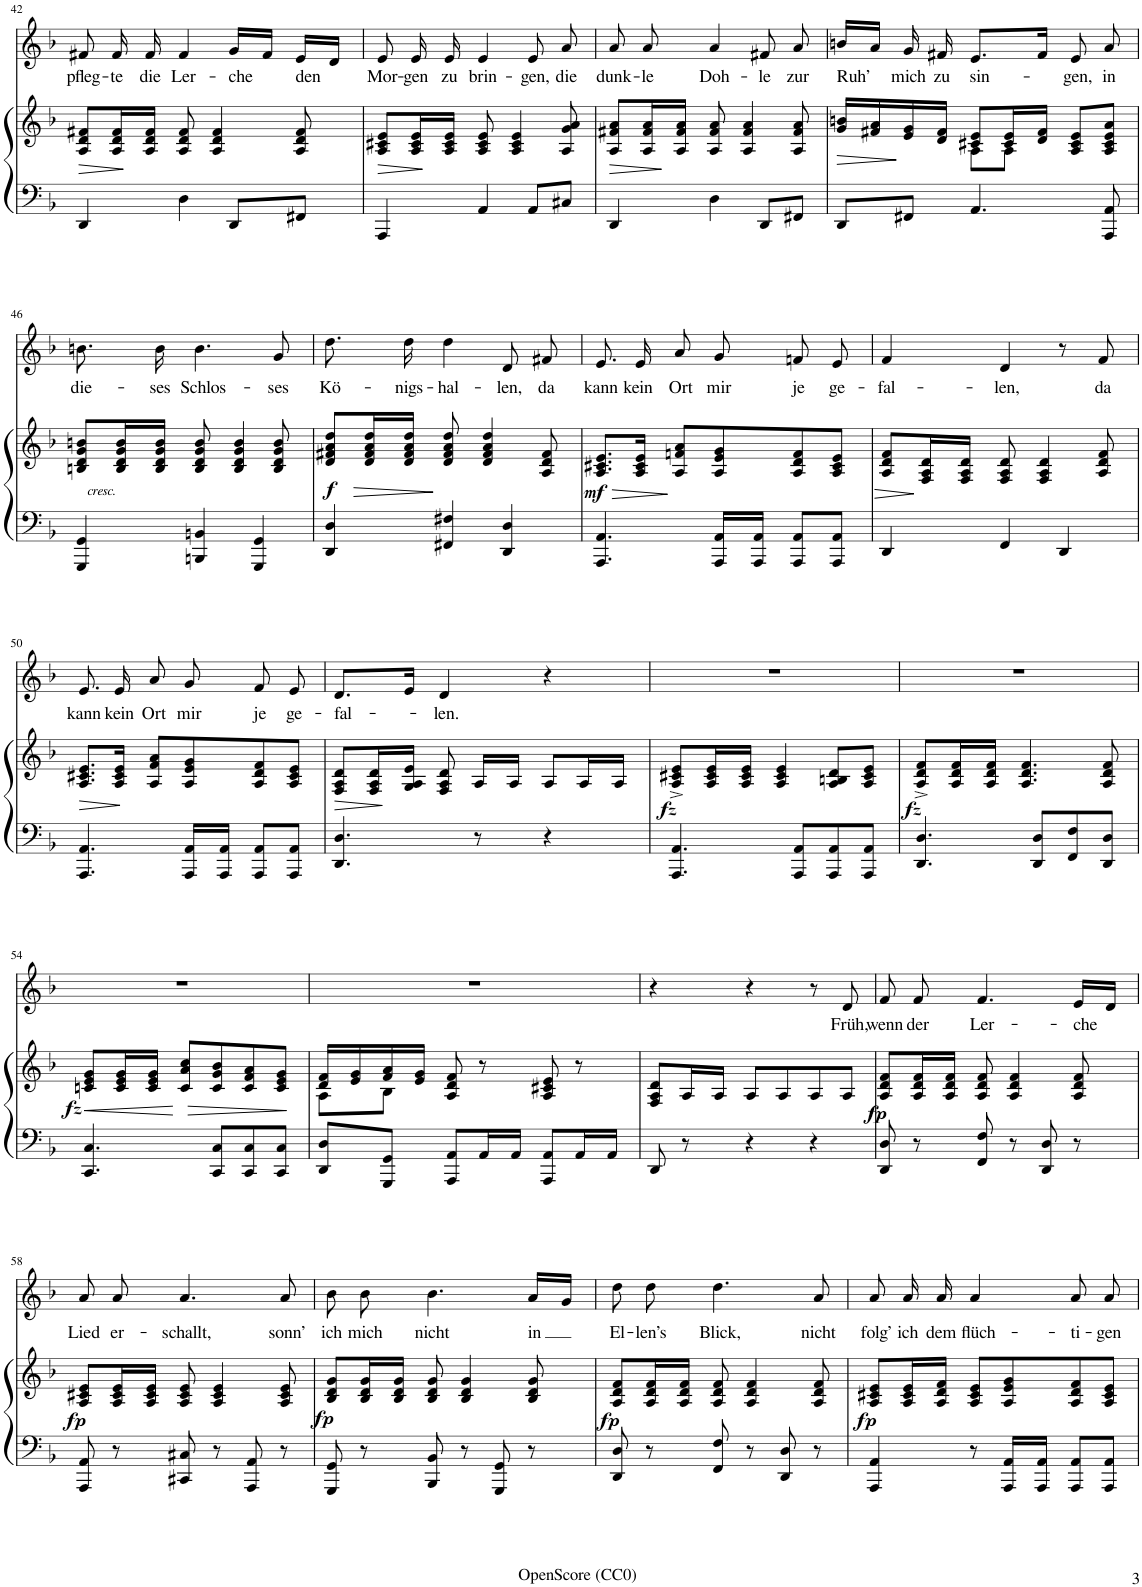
**kern	**kern	**dynam	**kern	**text
*part2	*part2	*part2	*part1	*part1
*staff3	*staff2	*staff2/3	*staff1	*staff1
*I"Pianoforte	*	*	*I"Singstimme Voice	*
*I'Pno	*	*	*	*
!!LO:PB:g=z
*clefF4	*clefG2	*	*clefG2	*
*k[b-]	*k[b-]	*	*k[b-]	*
*M3/4	*M3/4	*	*M3/4	*
=42	=42	=42	=42	=42
!	!	!LO:HP:b	!	!LO:LY:b
4DD/	8A/ 8d/ 8f#X/L	>	8f#X/	pfleg-
!	!	!	!	!LO:LY:b
.	16A/ 16d/ 16f#/L	.	16f#/	-te
!	!	!	!	!LO:LY:b
.	16A/ 16d/ 16f#/JJ	]	16f#/	die
!	!	!	!	!LO:LY:b
4D\	8A/ 8d/ 8f#/	.	4f#/	Ler-
.	4A/ 4d/ 4f#/	.	.	.
!	!	!	!	!LO:LY:b
8DD/L	.	.	16g/LL	-che
.	.	.	16f#/JJ	.
!	!	!	!	!LO:LY:b
8FF#X/J	8A/ 8d/ 8f#/	.	16e/LL	den
.	.	.	16d/JJ	.
=43	=43	=43	=43	=43
!	!	!LO:HP:b	!	!LO:LY:b
4AAA/	8A/ 8c#X/ 8e/L	>	8e/	Mor-
!	!	!	!	!LO:LY:b
.	16A/ 16c#/ 16e/L	.	16e/	-gen
!	!	!	!	!LO:LY:b
.	16A/ 16c#/ 16e/JJ	]	16e/	zu
!	!	!	!	!LO:LY:b
4AA/	8A/ 8c#/ 8e/	.	4e/	brin-
.	4A/ 4c#/ 4e/	.	.	.
!	!	!	!	!LO:LY:b
8AA/L	.	.	8e/	-gen,
!	!	!	!	!LO:LY:b
8C#X/J	8A/ 8g/ 8a/	.	8a/	die
=44	=44	=44	=44	=44
!	!	!LO:HP:b	!	!LO:LY:b
4DD/	8A/ 8f#X/ 8a/L	>	8a/	dunk-
!	!	!	!	!LO:LY:b
.	16A/ 16f#/ 16a/L	.	8a/	-le
.	16A/ 16f#/ 16a/JJ	]	.	.
!	!	!	!	!LO:LY:b
4D\	8A/ 8f#/ 8a/	.	4a/	Doh-
.	4A/ 4f#/ 4a/	.	.	.
!	!	!	!	!LO:LY:b
8DD/L	.	.	8f#X/	-le
!	!	!	!	!LO:LY:b
8FF#X/J	8A/ 8f#/ 8a/	.	8a/	zur
=45	=45	=45	=45	=45
!	!	!LO:HP:b	!	!LO:LY:b
*	*^	*	*	*
8DD/L	16g/ 16bn/LL	4ryy	>	16bn/LL	Ruh’
.	16f#X/ 16a/	.	.	16a/JJ	.
!	!	!	!	!	!LO:LY:b
8FF#X/J	16e/ 16g/	.	]	16g/	mich
!	!	!	!	!	!LO:LY:b
.	16d/ 16f#/JJ	.	.	16f#X/	zu
!	!	!	!	!	!LO:LY:b
4.AA/	8c#X/ 8e/L	8A\L	.	8.e/L	sin-
.	16c#/ 16e/L	8A\J	.	.	.
.	16d/ 16f#/JJ	.	.	16f#/Jk	.
!	!	!	!	!	!LO:LY:b
.	8A/ 8c#/ 8e/L	4ryy	.	8e/	-gen,
!	!	!	!	!	!LO:LY:b
8AAA/ 8AA/	8A/ 8c#/ 8e/ 8a/J	.	.	8a/	in
*	*v	*v	*	*	*
!!LO:LB:g=z
=46	=46	=46	=46	=46
!	!LO:TX:b:i:t=cresc.	!	!	!
!	!	!	!	!LO:LY:b
4GGG/ 4GG/	8Bn/ 8d/ 8g/ 8bn/L	.	8.bn\	die-
.	16B/ 16d/ 16g/ 16b/L	.	.	.
!	!	!	!	!LO:LY:b
.	16B/ 16d/ 16g/ 16b/JJ	.	16b\	-ses
!	!	!	!	!LO:LY:b
4BBBn/ 4BBn/	8B/ 8d/ 8g/ 8b/	.	4.b\	Schlos-
.	4B/ 4d/ 4g/ 4b/	.	.	.
4GGG/ 4GG/	.	.	.	.
!	!	!	!	!LO:LY:b
.	8B/ 8d/ 8g/ 8b/	.	8g/	-ses
=47	=47	=47	=47	=47
!	!	!LO:HP:b	!	!LO:LY:b
!	!	!LO:DY:n=1:b	!	!
4DD/ 4D/	8d/ 8f#X/ 8a/ 8dd/L	> f	8.dd\	Kö-
.	16d/ 16f#/ 16a/ 16dd/L	.	.	.
!	!	!	!	!LO:LY:b
.	16d/ 16f#/ 16a/ 16dd/JJ	.	16dd\	-nigs-
!	!	!	!	!LO:LY:b
4FF#X/ 4F#X/	8d/ 8f#/ 8a/ 8dd/	]	4dd\	-hal-
.	4d/ 4f#/ 4a/ 4dd/	.	.	.
!	!	!	!	!LO:LY:b
4DD/ 4D/	.	.	8d/	-len,
!	!	!	!	!LO:LY:b
.	8A/ 8d/ 8f#/	.	8f#X/	da
=48	=48	=48	=48	=48
!	!	!LO:HP:b	!	!LO:LY:b
!	!	!LO:DY:n=1:b	!	!
4.AAA/ 4.AA/	8.A/ 8.c#X/ 8.e/L	> mf	8.e/	kann
!	!	!	!	!LO:LY:b
.	16A/ 16c#/ 16e/Jk	.	16e/	kein
!	!	!	!	!LO:LY:b
.	8A/ 8fn/ 8a/L	]	8a/	Ort
!	!	!	!	!LO:LY:b
16AAA/ 16AA/LL	8A/ 8e/ 8g/	.	8g/	mir
16AAA/ 16AA/JJ	.	.	.	.
!	!	!	!	!LO:LY:b
8AAA/ 8AA/L	8A/ 8d/ 8f/	.	8fn/	je
!	!	!	!	!LO:LY:b
8AAA/ 8AA/J	8A/ 8c#/ 8e/J	.	8e/	ge-
=49	=49	=49	=49	=49
!	!	!LO:HP:b	!	!LO:LY:b
4DD/	8A/ 8d/ 8f/L	>	4f/	-fal-
.	16F/ 16A/ 16d/L	]	.	.
.	16F/ 16A/ 16d/JJ	.	.	.
!	!	!	!	!LO:LY:b
4FF/	8F/ 8A/ 8d/	.	4d/	-len,
.	4F/ 4A/ 4d/	.	.	.
4DD/	.	.	8r	.
!	!	!	!	!LO:LY:b
.	8A/ 8d/ 8f/	.	8f/	da
!!LO:LB:g=z
=50	=50	=50	=50	=50
!	!	!LO:HP:b	!	!LO:LY:b
4.AAA/ 4.AA/	8.A/ 8.c#X/ 8.e/L	>	8.e/	kann
!	!	!	!	!LO:LY:b
.	16A/ 16c#/ 16e/Jk	.	16e/	kein
!	!	!	!	!LO:LY:b
.	8A/ 8f/ 8a/L	]	8a/	Ort
!	!	!	!	!LO:LY:b
16AAA/ 16AA/LL	8A/ 8e/ 8g/	.	8g/	mir
16AAA/ 16AA/JJ	.	.	.	.
!	!	!	!	!LO:LY:b
8AAA/ 8AA/L	8A/ 8d/ 8f/	.	8f/	je
!	!	!	!	!LO:LY:b
8AAA/ 8AA/J	8A/ 8c#/ 8e/J	.	8e/	ge-
=51	=51	=51	=51	=51
!	!	!LO:HP:b	!	!LO:LY:b
4.DD/ 4.D/	8F/ 8A/ 8d/L	>	8.d/L	-fal-
.	16F/ 16A/ 16d/L	.	.	.
.	16G/ 16A/ 16e/JJ	]	16e/Jk	.
!	!	!	!	!LO:LY:b
.	8F/ 8A/ 8d/	.	4d/	-len.
8r	16A/LL	.	.	.
.	16A/JJ	.	.	.
4r	8A/L	.	4r	.
.	16A/L	.	.	.
.	16A/JJ	.	.	.
=52	=52	=52	=52	=52
!	!	!LO:DY:b	!	!
4.AAA/ 4.AA/	8A/^ 8c#X/^ 8e/^L	fz	2.r	.
.	16A/ 16c#/ 16e/L	.	.	.
.	16A/ 16c#/ 16e/JJ	.	.	.
.	4A/ 4c#/ 4e/	.	.	.
8AAA/ 8AA/L	.	.	.	.
8AAA/ 8AA/	8A/ 8Bn/ 8d/L	.	.	.
8AAA/ 8AA/J	8A/ 8c#/ 8e/J	.	.	.
=53	=53	=53	=53	=53
!	!	!LO:DY:b	!	!
4.DD/ 4.D/	8A/^ 8d/^ 8f/^L	fz	2.r	.
.	16A/ 16d/ 16f/L	.	.	.
.	16A/ 16d/ 16f/JJ	.	.	.
.	4.A/ 4.d/ 4.f/	.	.	.
8DD/ 8D/L	.	.	.	.
8FF/ 8F/	.	.	.	.
8DD/ 8D/J	8A/ 8d/ 8f/	.	.	.
!!LO:LB:g=z
=54	=54	=54	=54	=54
!	!	!LO:HP:b	!	!
!	!	!LO:DY:n=1:b	!	!
4.CC/ 4.C/	8cn/ 8e/ 8g/L	< fz	2.r	.
.	16c/ 16e/ 16g/L	.	.	.
.	16c/ 16e/ 16g/JJ	.	.	.
!	!	!LO:HP:n=1:b	!	!
.	8c/ 8a/ 8cc/L	[ >	.	.
8CC/ 8C/L	8c/ 8g/ 8b-/	.	.	.
8CC/ 8C/	8c/ 8f/ 8a/	.	.	.
8CC/ 8C/J	8c/ 8e/ 8g/J	.	.	.
.	.	]	.	.
=55	=55	=55	=55	=55
*	*^	*	*	*
8DD/ 8D/L	16d/ 16f/LL	8A\L	.	2.r	.
.	16e/ 16g/	.	.	.	.
8GGG/ 8GG/J	16f/ 16a/	8B-\J	.	.	.
.	16e/ 16g/JJ	.	.	.	.
8AAA/ 8AA/L	8A/ 8d/ 8f/	2ryy	.	.	.
16AA/L	8r	.	.	.	.
16AA/JJ	.	.	.	.	.
8AAA/ 8AA/L	8A/ 8c#X/ 8e/	.	.	.	.
16AA/L	8r	.	.	.	.
16AA/JJ	.	.	.	.	.
*	*v	*v	*	*	*
=56	=56	=56	=56	=56
8DD/	8F/ 8A/ 8d/L	.	4r	.
8r	16A/L	.	.	.
.	16A/JJ	.	.	.
4r	8A/L	.	4r	.
.	8A/	.	.	.
4r	8A/	.	8r	.
!	!	!	!	!LO:LY:b
.	8A/J	.	8d/	Früh,
=57	=57	=57	=57	=57
!	!	!LO:DY:b	!	!LO:LY:b
8DD/ 8D/	8A/ 8d/ 8f/L	fp	8f/	wenn
!	!	!	!	!LO:LY:b
8r	16A/ 16d/ 16f/L	.	8f/	der
.	16A/ 16d/ 16f/JJ	.	.	.
!	!	!	!	!LO:LY:b
8FF/ 8F/	8A/ 8d/ 8f/	.	4.f/	Ler-
8r	4A/ 4d/ 4f/	.	.	.
8DD/ 8D/	.	.	.	.
!	!	!	!	!LO:LY:b
8r	8A/ 8d/ 8f/	.	16e/LL	-che
.	.	.	16d/JJ	.
!!LO:LB:g=z
=58	=58	=58	=58	=58
!	!	!LO:DY:b	!	!LO:LY:b
8AAA/ 8AA/	8A/ 8c#X/ 8e/L	fp	8a/	Lied
!	!	!	!	!LO:LY:b
8r	16A/ 16c#/ 16e/L	.	8a/	er-
.	16A/ 16c#/ 16e/JJ	.	.	.
!	!	!	!	!LO:LY:b
8CC#X/ 8C#X/	8A/ 8c#/ 8e/	.	4.a/	-schallt,
8r	4A/ 4c#/ 4e/	.	.	.
8AAA/ 8AA/	.	.	.	.
!	!	!	!	!LO:LY:b
8r	8A/ 8c#/ 8e/	.	8a/	sonn’
=59	=59	=59	=59	=59
!	!	!LO:DY:b	!	!LO:LY:b
8GGG/ 8GG/	8B-/ 8d/ 8g/L	fp	8b-\	ich
!	!	!	!	!LO:LY:b
8r	16B-/ 16d/ 16g/L	.	8b-\	mich
.	16B-/ 16d/ 16g/JJ	.	.	.
!	!	!	!	!LO:LY:b
8BBB-/ 8BB-/	8B-/ 8d/ 8g/	.	4.b-\	nicht
8r	4B-/ 4d/ 4g/	.	.	.
8GGG/ 8GG/	.	.	.	.
!	!	!	!	!LO:LY:b
8r	8B-/ 8d/ 8g/	.	16a/LL	in
.	.	.	16g/JJ	.
=60	=60	=60	=60	=60
!	!	!LO:DY:b	!	!LO:LY:b
8DD/ 8D/	8A/ 8d/ 8f/L	fp	8dd\	El-
!	!	!	!	!LO:LY:b
8r	16A/ 16d/ 16f/L	.	8dd\	-len’s
.	16A/ 16d/ 16f/JJ	.	.	.
!	!	!	!	!LO:LY:b
8FF/ 8F/	8A/ 8d/ 8f/	.	4.dd\	Blick,
8r	4A/ 4d/ 4f/	.	.	.
8DD/ 8D/	.	.	.	.
!	!	!	!	!LO:LY:b
8r	8A/ 8d/ 8f/	.	8a/	nicht
=61	=61	=61	=61	=61
!	!	!LO:DY:b	!	!LO:LY:b
4AAA/ 4AA/	8A/ 8c#X/ 8e/L	fp	8a/	folg’
!	!	!	!	!LO:LY:b
.	16A/ 16c#/ 16e/L	.	16a/	ich
!	!	!	!	!LO:LY:b
.	16A/ 16d/ 16f/JJ	.	16a/	dem
!	!	!	!	!LO:LY:b
8r	8A/ 8c#/ 8e/L	.	4a/	flüch-
16AAA/ 16AA/LL	8A/ 8e/ 8g/	.	.	.
16AAA/ 16AA/JJ	.	.	.	.
!	!	!	!	!LO:LY:b
8AAA/ 8AA/L	8A/ 8d/ 8f/	.	8a/	-ti-
!	!	!	!	!LO:LY:b
8AAA/ 8AA/J	8A/ 8c#/ 8e/J	.	8a/	-gen
=	=	=	=	=
*-	*-	*-	*-	*-
